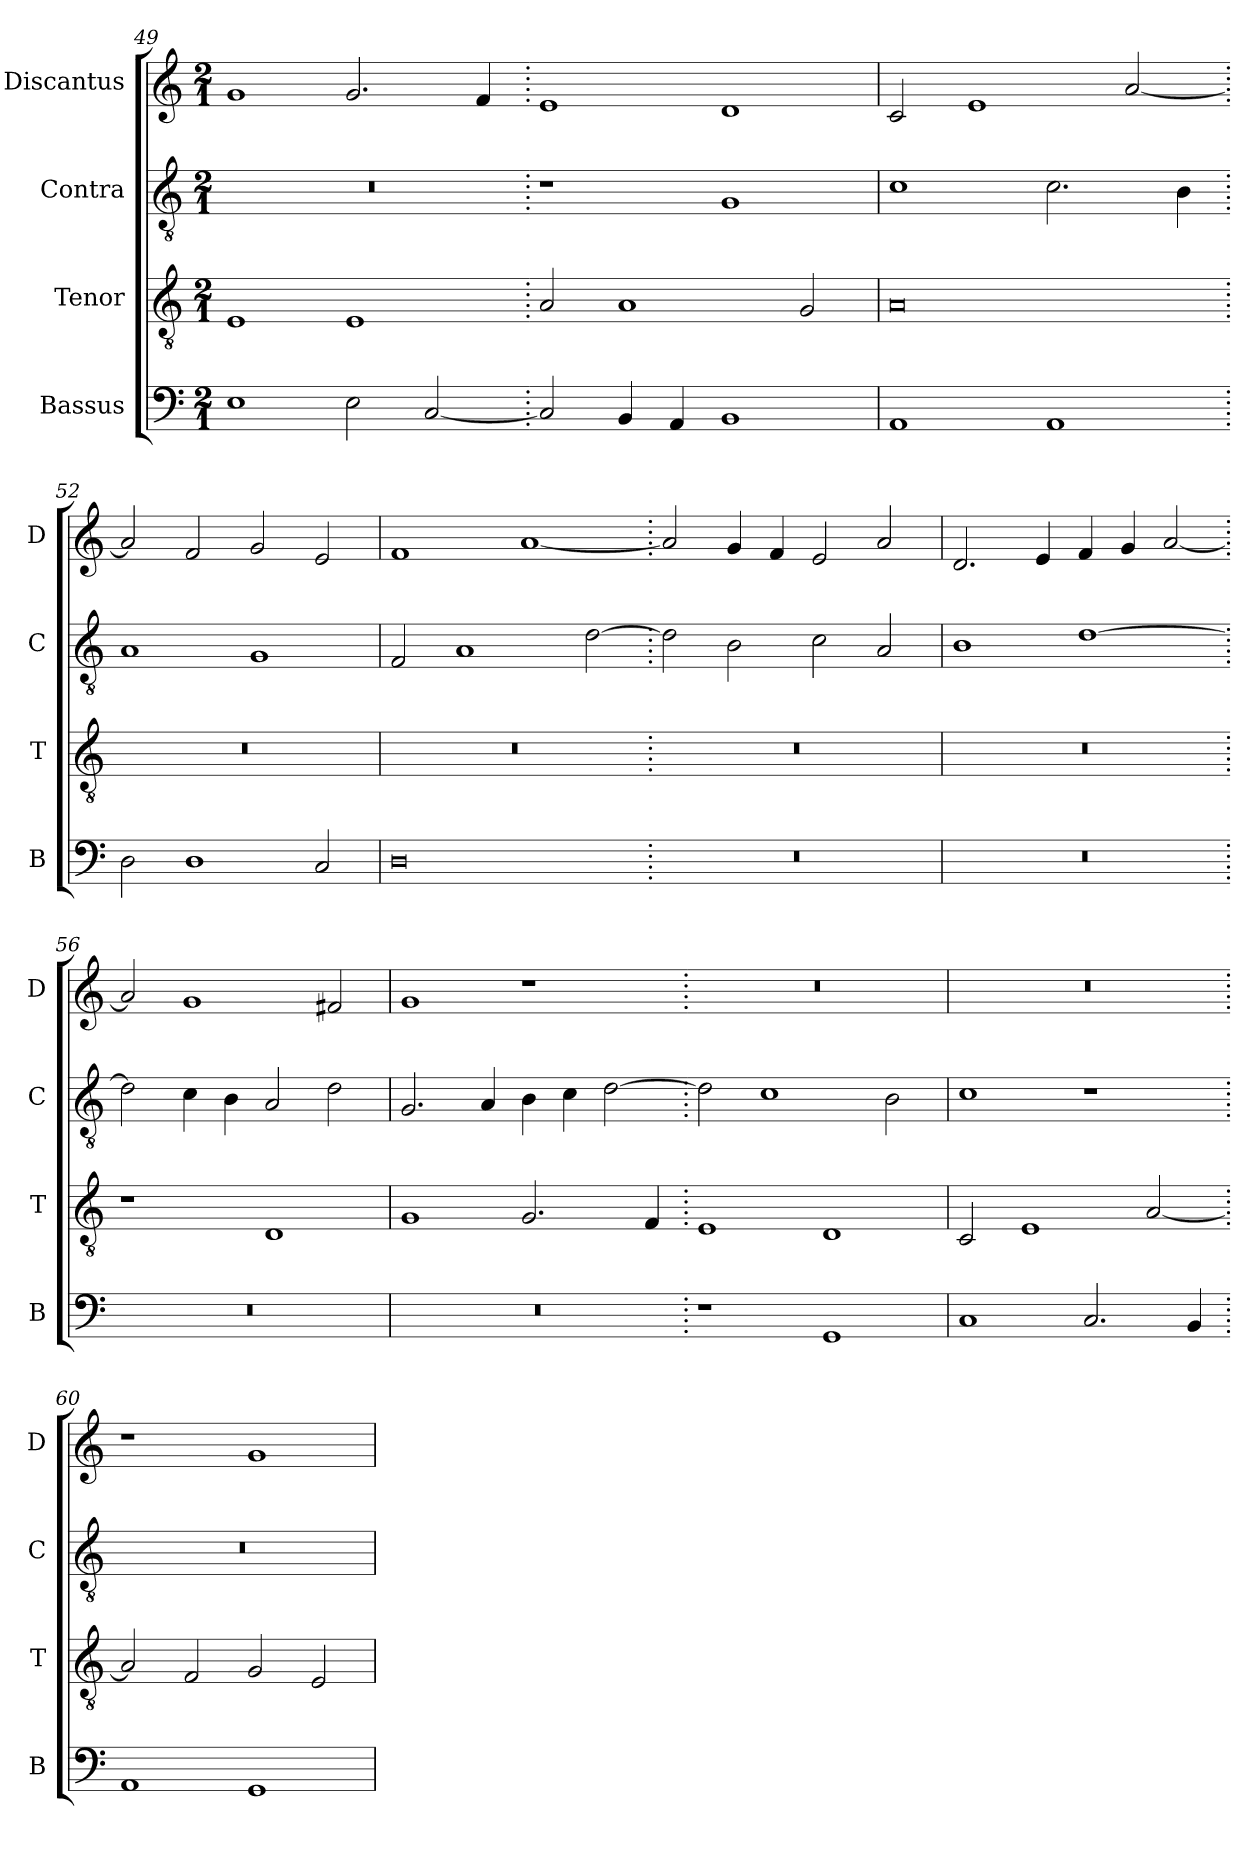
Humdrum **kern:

**kern	**kern	**kern	**kern
*part4	*part3	*part2	*part1
*staff4	*staff3	*staff2	*staff1
*I"Bassus	*I"Tenor	*I"Contra	*I"Discantus
*I'B	*I'T	*I'C	*I'D
*clefF4	*clefGv2	*clefGv2	*clefG2
*k[]	*k[]	*k[]	*k[]
*M2/1	*M2/1	*M2/1	*M2/1
=49	=49	=49	=49
1E	1E	0r	1g
2E\	1E	.	2.g/
[2C/	.	.	.
.	.	.	4f/
=50.	=50.	=50.	=50.
2C/]	2A/	1r	1e
4BB/	1A	.	.
4AA/	.	.	.
1BB	.	1G	1d
.	2G/	.	.
=51	=51	=51	=51
1AA	0A	1c	2c/
.	.	.	1e
1AA	.	2.c\	.
.	.	.	[2a/
.	.	4B\	.
=52.	=52.	=52.	=52.
2D\	0r	1A	2a/]
1D	.	.	2f/
.	.	1G	2g/
2C/	.	.	2e/
=53	=53	=53	=53
0D	0r	2F/	1f
.	.	1A	.
.	.	.	[1a
.	.	[2d\	.
=54.	=54.	=54.	=54.
0r	0r	2d\]	2a/]
.	.	2B\	4g/
.	.	.	4f/
.	.	2c\	2e/
.	.	2A/	2a/
=55	=55	=55	=55
0r	0r	1B	2.d/
.	.	.	4e/
.	.	[1d	4f/
.	.	.	4g/
.	.	.	[2a/
=56.	=56.	=56.	=56.
0r	1r	2d\]	2a/]
.	.	4c\	1g
.	.	4B\	.
.	1D	2A/	.
.	.	2d\	2f#X/
=57	=57	=57	=57
0r	1G	2.G/	1g
.	.	4A/	.
.	2.G/	4B\	1r
.	.	4c\	.
.	.	[2d\	.
.	4F/	.	.
=58.	=58.	=58.	=58.
1r	1E	2d\]	0r
.	.	1c	.
1GG	1D	.	.
.	.	2B\	.
=59	=59	=59	=59
1C	2C/	1c	0r
.	1E	.	.
2.C/	.	1r	.
.	[2A/	.	.
4BB/	.	.	.
=60.	=60.	=60.	=60.
1AA	2A/]	0r	1r
.	2F/	.	.
1GG	2G/	.	1g
.	2E/	.	.
=	=	=	=
*-	*-	*-	*-
